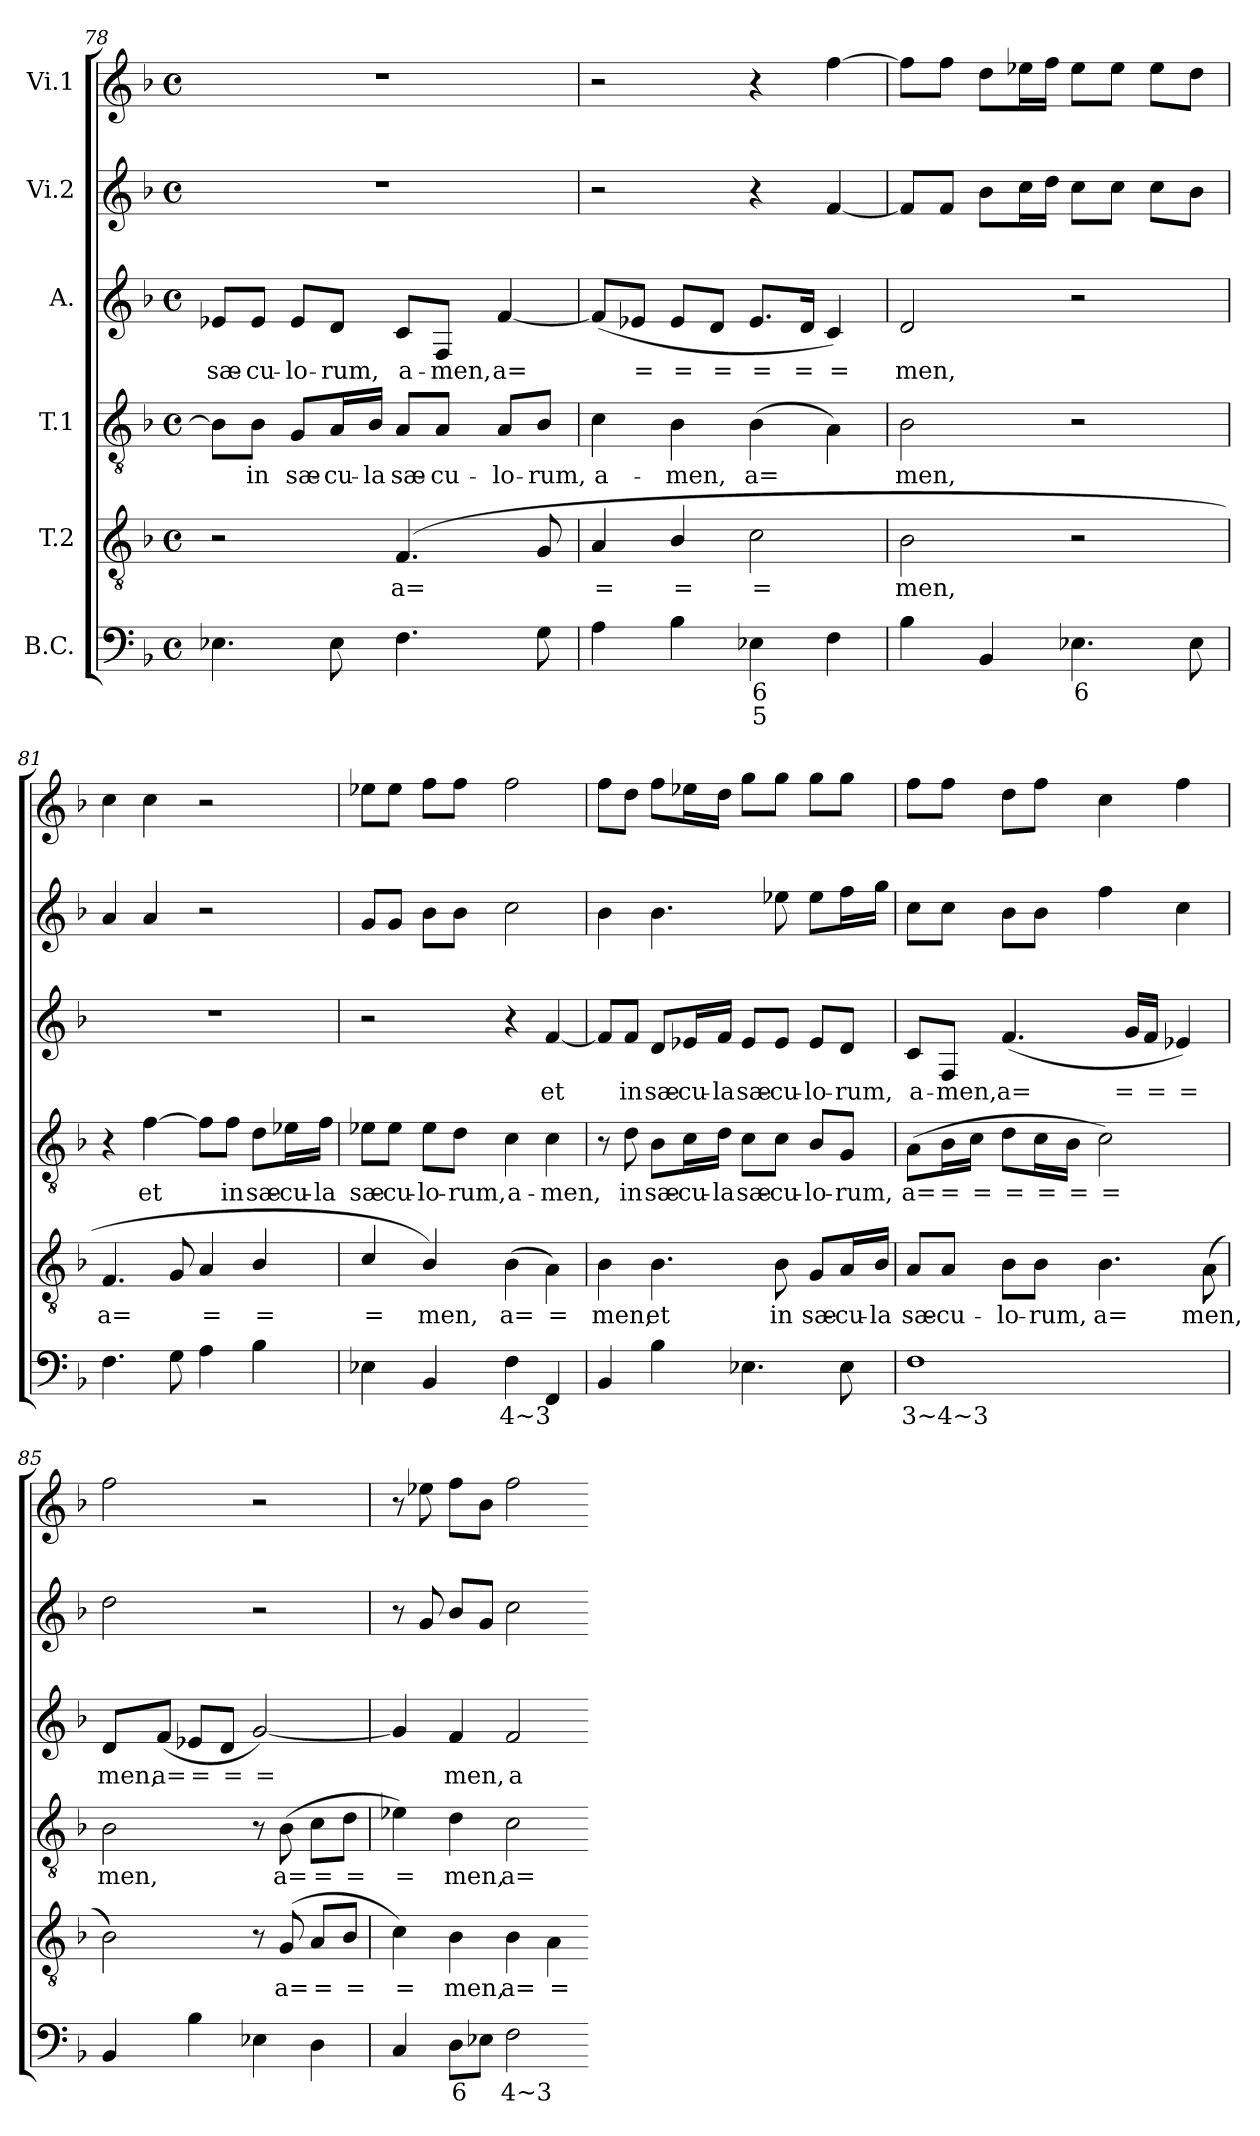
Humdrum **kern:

**kern	**text	**text	**kern	**text	**kern	**text	**kern	**text	**kern	**kern
*part6	*part6	*part6	*part5	*part5	*part4	*part4	*part3	*part3	*part2	*part1
*staff6	*staff6	*staff6	*staff5	*staff5	*staff4	*staff4	*staff3	*staff3	*staff2	*staff1
*I"B.C.	*	*	*I"T.2	*	*I"T.1	*	*I"A.	*	*I"Vi.2	*I"Vi.1
*clefF4	*	*	*clefGv2	*	*clefGv2	*	*clefG2	*	*clefG2	*clefG2
*k[b-]	*	*	*k[b-]	*	*k[b-]	*	*k[b-]	*	*k[b-]	*k[b-]
*F:	*	*	*F:	*	*F:	*	*F:	*	*F:	*F:
*M4/4	*	*	*M4/4	*	*M4/4	*	*M4/4	*	*M4/4	*M4/4
*met(c)	*	*	*met(c)	*	*met(c)	*	*met(c)	*	*met(c)	*met(c)
=78	=78	=78	=78	=78	=78	=78	=78	=78	=78	=78
!	!	!	!	!	!	!	!	!LO:LY:b	!	!
4.E-X\	.	.	2r	.	8B-\L]	.	8e-X/L	sæ-	1r	1r
!	!	!	!	!	!	!LO:LY:b	!	!LO:LY:b	!	!
.	.	.	.	.	8B-\J	in	8e-/J	-cu-	.	.
!	!	!	!	!	!	!LO:LY:b	!	!LO:LY:b	!	!
.	.	.	.	.	8G/L	sæ-	8e-/L	-lo-	.	.
!	!	!	!	!	!	!LO:LY:b	!	!LO:LY:b	!	!
8E-\	.	.	.	.	16A/L	-cu-	8d/J	-rum,	.	.
!	!	!	!	!	!	!LO:LY:b	!	!	!	!
.	.	.	.	.	16B-/JJ	-la	.	.	.	.
!	!	!	!	!LO:LY:b	!	!LO:LY:b	!	!LO:LY:b	!	!
4.F\	.	.	(<4.F/	a=	8A/L	sæ-	8c/L	a-	.	.
!	!	!	!	!	!	!LO:LY:b	!	!LO:LY:b	!	!
.	.	.	.	.	8A/J	-cu-	8F/J	-men,	.	.
!	!	!	!	!	!	!LO:LY:b	!	!LO:LY:b	!	!
.	.	.	.	.	8A/L	-lo-	[4f/	a=	.	.
!	!	!	!	!	!	!LO:LY:b	!	!	!	!
8G\	.	.	8G/	.	8B-/J	-rum,	.	.	.	.
!!LO:LB:g=z
=79	=79	=79	=79	=79	=79	=79	=79	=79	=79	=79
!	!	!	!	!LO:LY:b	!	!LO:LY:b	!	!	!	!
4A\	.	.	4A/	=	4c\	a-	(<8f/L]	.	2r	2r
!	!	!	!	!	!	!	!	!LO:LY:b	!	!
.	.	.	.	.	.	.	8e-X/J	=	.	.
!	!	!	!	!LO:LY:b	!	!LO:LY:b	!	!LO:LY:b	!	!
4B-\	.	.	4B-/	=	4B-\	-men,	8e-/L	=	.	.
!	!	!	!	!	!	!	!	!LO:LY:b	!	!
.	.	.	.	.	.	.	8d/J	=	.	.
!	!LO:LY:b	!LO:LY:b	!	!LO:LY:b	!	!LO:LY:b	!	!LO:LY:b	!	!
4E-X\	6	5	2c\	=	(<4B-\	a=	8.e-/L	=	4r	4r
!	!	!	!	!	!	!	!	!LO:LY:b	!	!
.	.	.	.	.	.	.	16d/Jk	=	.	.
!	!	!	!	!	!	!	!	!LO:LY:b	!	!
4F\	.	.	.	.	4A\)	.	4c/)	=	[4f/	[4ff\
=80	=80	=80	=80	=80	=80	=80	=80	=80	=80	=80
!	!	!	!	!LO:LY:b	!	!LO:LY:b	!	!LO:LY:b	!	!
4B-\	.	.	2B-\	men,	2B-\	men,	2d/	men,	8f/L]	8ff\L]
.	.	.	.	.	.	.	.	.	8f/J	8ff\J
4BB-/	.	.	.	.	.	.	.	.	8b-\L	8dd\L
.	.	.	.	.	.	.	.	.	16cc\L	16ee-X\L
.	.	.	.	.	.	.	.	.	16dd\JJ	16ff\JJ
!	!LO:LY:b	!	!	!	!	!	!	!	!	!
4.E-X\	6	.	2r	.	2r	.	2r	.	8cc\L	8ee-\L
.	.	.	.	.	.	.	.	.	8cc\J	8ee-\J
.	.	.	.	.	.	.	.	.	8cc\L	8ee-\L
8E-\	.	.	.	.	.	.	.	.	8b-\J	8dd\J
=81	=81	=81	=81	=81	=81	=81	=81	=81	=81	=81
!	!	!	!	!LO:LY:b	!	!	!	!	!	!
4.F\	.	.	4.F/	a=	4r	.	1r	.	4a/	4cc\
!	!	!	!	!	!	!LO:LY:b	!	!	!	!
.	.	.	.	.	[4f\	et	.	.	4a/	4cc\
8G\	.	.	8G/	.	.	.	.	.	.	.
!	!	!	!	!LO:LY:b	!	!	!	!	!	!
4A\	.	.	4A/	=	8f\L]	.	.	.	2r	2r
!	!	!	!	!	!	!LO:LY:b	!	!	!	!
.	.	.	.	.	8f\J	in	.	.	.	.
!	!	!	!	!LO:LY:b	!	!LO:LY:b	!	!	!	!
4B-\	.	.	4B-/	=	8d\L	sæ-	.	.	.	.
!	!	!	!	!	!	!LO:LY:b	!	!	!	!
.	.	.	.	.	16e-X\L	-cu-	.	.	.	.
!	!	!	!	!	!	!LO:LY:b	!	!	!	!
.	.	.	.	.	16f\JJ	-la	.	.	.	.
!!LO:PB:g=z
=82	=82	=82	=82	=82	=82	=82	=82	=82	=82	=82
!	!	!	!	!LO:LY:b	!	!LO:LY:b	!	!	!	!
4E-X\	.	.	4c/	=	8e-X\L	sæ-	2r	.	8g/L	8ee-X\L
!	!	!	!	!	!	!LO:LY:b	!	!	!	!
.	.	.	.	.	8e-\J	-cu-	.	.	8g/J	8ee-\J
!	!	!	!	!LO:LY:b	!	!LO:LY:b	!	!	!	!
4BB-/	.	.	4B-/)	men,	8e-\L	-lo-	.	.	8b-\L	8ff\L
!	!	!	!	!	!	!LO:LY:b	!	!	!	!
.	.	.	.	.	8d\J	-rum,	.	.	8b-\J	8ff\J
!	!LO:LY:b	!	!	!LO:LY:b	!	!LO:LY:b	!	!	!	!
4F\	4~3	.	(>4B-\	a=	4c\	a-	4r	.	2cc\	2ff\
!	!	!	!	!LO:LY:b	!	!LO:LY:b	!	!LO:LY:b	!	!
4FF/	.	.	4A\)	=	4c\	-men,	[4f/	et	.	.
=83	=83	=83	=83	=83	=83	=83	=83	=83	=83	=83
!	!	!	!	!LO:LY:b	!	!	!	!	!	!
4BB-/	.	.	4B-\	men,	8r	.	8f/L]	.	4b-\	8ff\L
!	!	!	!	!	!	!LO:LY:b	!	!LO:LY:b	!	!
.	.	.	.	.	8d\	in	8f/J	in	.	8dd\J
!	!	!	!	!LO:LY:b	!	!LO:LY:b	!	!LO:LY:b	!	!
4B-\	.	.	4.B-\	et	8B-\L	sæ-	8d/L	sæ-	4.b-\	8ff\L
!	!	!	!	!	!	!LO:LY:b	!	!LO:LY:b	!	!
.	.	.	.	.	16c\L	-cu-	16e-X/L	-cu-	.	16ee-X\L
!	!	!	!	!	!	!LO:LY:b	!	!LO:LY:b	!	!
.	.	.	.	.	16d\JJ	-la	16f/JJ	-la	.	16dd\JJ
!	!	!	!	!	!	!LO:LY:b	!	!LO:LY:b	!	!
4.E-X\	.	.	.	.	8c\L	sæ-	8e-/L	sæ-	.	8gg\L
!	!	!	!	!LO:LY:b	!	!LO:LY:b	!	!LO:LY:b	!	!
.	.	.	8B-\	in	8c\J	-cu-	8e-/J	-cu-	8ee-X\	8gg\J
!	!	!	!	!LO:LY:b	!	!LO:LY:b	!	!LO:LY:b	!	!
.	.	.	8G/L	sæ-	8B-/L	-lo-	8e-/L	-lo-	8ee-\L	8gg\L
!	!	!	!	!LO:LY:b	!	!LO:LY:b	!	!LO:LY:b	!	!
8E-\	.	.	16A/L	-cu-	8G/J	-rum,	8d/J	-rum,	16ff\L	8gg\J
!	!	!	!	!LO:LY:b	!	!	!	!	!	!
.	.	.	16B-/JJ	-la	.	.	.	.	16gg\JJ	.
=84	=84	=84	=84	=84	=84	=84	=84	=84	=84	=84
!	!LO:LY:b	!	!	!LO:LY:b	!	!LO:LY:b	!	!LO:LY:b	!	!
1F	3~4~3	.	8A/L	sæ-	(>8A\L	a=	8c/L	a-	8cc\L	8ff\L
!	!	!	!	!LO:LY:b	!	!LO:LY:b	!	!LO:LY:b	!	!
.	.	.	8A/J	-cu-	16B-\L	=	8F/J	-men,	8cc\J	8ff\J
!	!	!	!	!	!	!LO:LY:b	!	!	!	!
.	.	.	.	.	16c\JJ	=	.	.	.	.
!	!	!	!	!LO:LY:b	!	!LO:LY:b	!	!LO:LY:b	!	!
.	.	.	8B-\L	-lo-	8d\L	=	(<4.f/	a=	8b-\L	8dd\L
!	!	!	!	!LO:LY:b	!	!LO:LY:b	!	!	!	!
.	.	.	8B-\J	-rum,	16c\L	=	.	.	8b-\J	8ff\J
!	!	!	!	!	!	!LO:LY:b	!	!	!	!
.	.	.	.	.	16B-\JJ	=	.	.	.	.
!	!	!	!	!LO:LY:b	!	!LO:LY:b	!	!	!	!
.	.	.	4.B-\	a=	2c\)	=	.	.	4ff\	4cc\
!	!	!	!	!	!	!	!	!LO:LY:b	!	!
.	.	.	.	.	.	.	16g/LL	=	.	.
!	!	!	!	!	!	!	!	!LO:LY:b	!	!
.	.	.	.	.	.	.	16f/JJ	=	.	.
!	!	!	!	!	!	!	!	!LO:LY:b	!	!
.	.	.	.	.	.	.	4e-X/)	=	4cc\	4ff\
!	!	!	!	!LO:LY:b	!	!	!	!	!	!
.	.	.	(>8A\	men,	.	.	.	.	.	.
!!LO:LB:g=z
=85	=85	=85	=85	=85	=85	=85	=85	=85	=85	=85
!	!	!	!	!	!	!LO:LY:b	!	!LO:LY:b	!	!
4BB-/	.	.	2B-\)	.	2B-\	men,	8d/L	men,	2dd\	2ff\
!	!	!	!	!	!	!	!	!LO:LY:b	!	!
.	.	.	.	.	.	.	(<8f/J	a=	.	.
!	!	!	!	!	!	!	!	!LO:LY:b	!	!
4B-\	.	.	.	.	.	.	8e-X/L	=	.	.
!	!	!	!	!	!	!	!	!LO:LY:b	!	!
.	.	.	.	.	.	.	8d/J	=	.	.
!	!	!	!	!	!	!	!	!LO:LY:b	!	!
4E-X\	.	.	8r	.	8r	.	[2g/)	=	2r	2r
!	!	!	!	!LO:LY:b	!	!LO:LY:b	!	!	!	!
.	.	.	(>8G/	a=	(>8B-\	a=	.	.	.	.
!	!	!	!	!LO:LY:b	!	!LO:LY:b	!	!	!	!
4D\	.	.	8A/L	=	8c\L	=	.	.	.	.
!	!	!	!	!LO:LY:b	!	!LO:LY:b	!	!	!	!
.	.	.	8B-/J	=	8d\J	=	.	.	.	.
=86	=86	=86	=86	=86	=86	=86	=86	=86	=86	=86
!	!	!	!	!LO:LY:b	!	!LO:LY:b	!	!	!	!
4C/	.	.	4c\)	=	4e-X\)	=	4g/]	.	8r	8r
.	.	.	.	.	.	.	.	.	8g/	8ee-X\
!	!LO:LY:b	!	!	!LO:LY:b	!	!LO:LY:b	!	!LO:LY:b	!	!
8D\L	6	.	4B-\	men,	4d\	men,	4f/	men,	8b-/L	8ff\L
8E-X\J	.	.	.	.	.	.	.	.	8g/J	8b-\J
!	!LO:LY:b	!	!	!LO:LY:b	!	!LO:LY:b	!	!LO:LY:b	!	!
2F\	4~3	.	4B-\	a=	2c\	a=	2f/	a-	2cc\	2ff\
!	!	!	!	!LO:LY:b	!	!	!	!	!	!
.	.	.	4A\	=	.	.	.	.	.	.
*-	*-	*-	*-	*-	*-	*-	*-	*-	*-	*-
